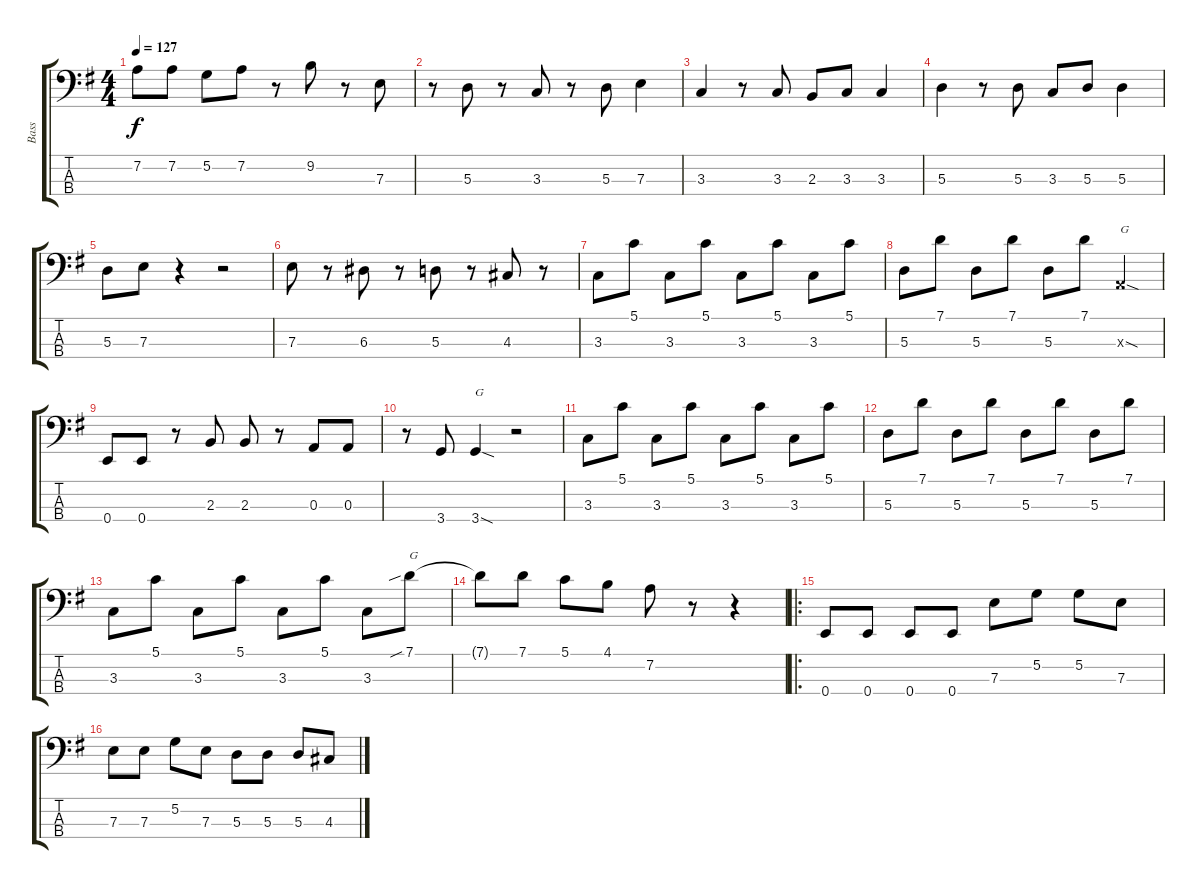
\track ("Bass" "Bass") {instrument electricbassfinger}
\staff {score tabs}
\tuning (G2 D2 A1 E1) {hide}
\ts (4 4)
\tempo 127
\clef f4
\ks g
7.2.8{dy f} 7.2.8 5.2.8 7.2.8 r.8 9.2.8 r.8 7.3.8 |
r.8 5.3.8 r.8 3.3.8 r.8 5.3.8 7.3.4 |
3.3.4 r.8 3.3.8 2.3.8 3.3.8 3.3.4 |
5.3.4 r.8 5.3.8 3.3.8 5.3.8 5.3.4 |
5.3.8 7.3.8 r.4 r.2 |
7.3.8 r.8 6.3.8 r.8 5.3.8 r.8 4.3.8 r.8 |
3.3.8 5.1.8 3.3.8 5.1.8 3.3.8 5.1.8 3.3.8 5.1.8 |
5.3.8 7.1.8 5.3.8 7.1.8 5.3.8 7.1.8 0.3{sod x}.4{txt "G"} |
0.4.8 0.4.8 r.8 2.3.8 2.3.8 r.8 0.3.8 0.3.8 |
r.8 3.4.8 3.4{sod}.4{txt "G"} r.2 |
3.3.8 5.1.8 3.3.8 5.1.8 3.3.8 5.1.8 3.3.8 5.1.8 |
5.3.8 7.1.8 5.3.8 7.1.8 5.3.8 7.1.8 5.3.8 7.1.8 |
3.3.8 5.1.8 3.3.8 5.1.8 3.3.8 5.1.8 3.3.8 7.1{sib}.8{txt "G"} |
7.1{t}.8 7.1.8 5.1.8 4.1.8 7.2.8 r.8 r.4 |
\ro
0.4.8 0.4.8 0.4.8 0.4.8 7.3.8 5.2.8 5.2.8 7.3.8 |
7.3.8 7.3.8 5.2.8 7.3.8 5.3.8 5.3.8 5.3.8 4.3.8
